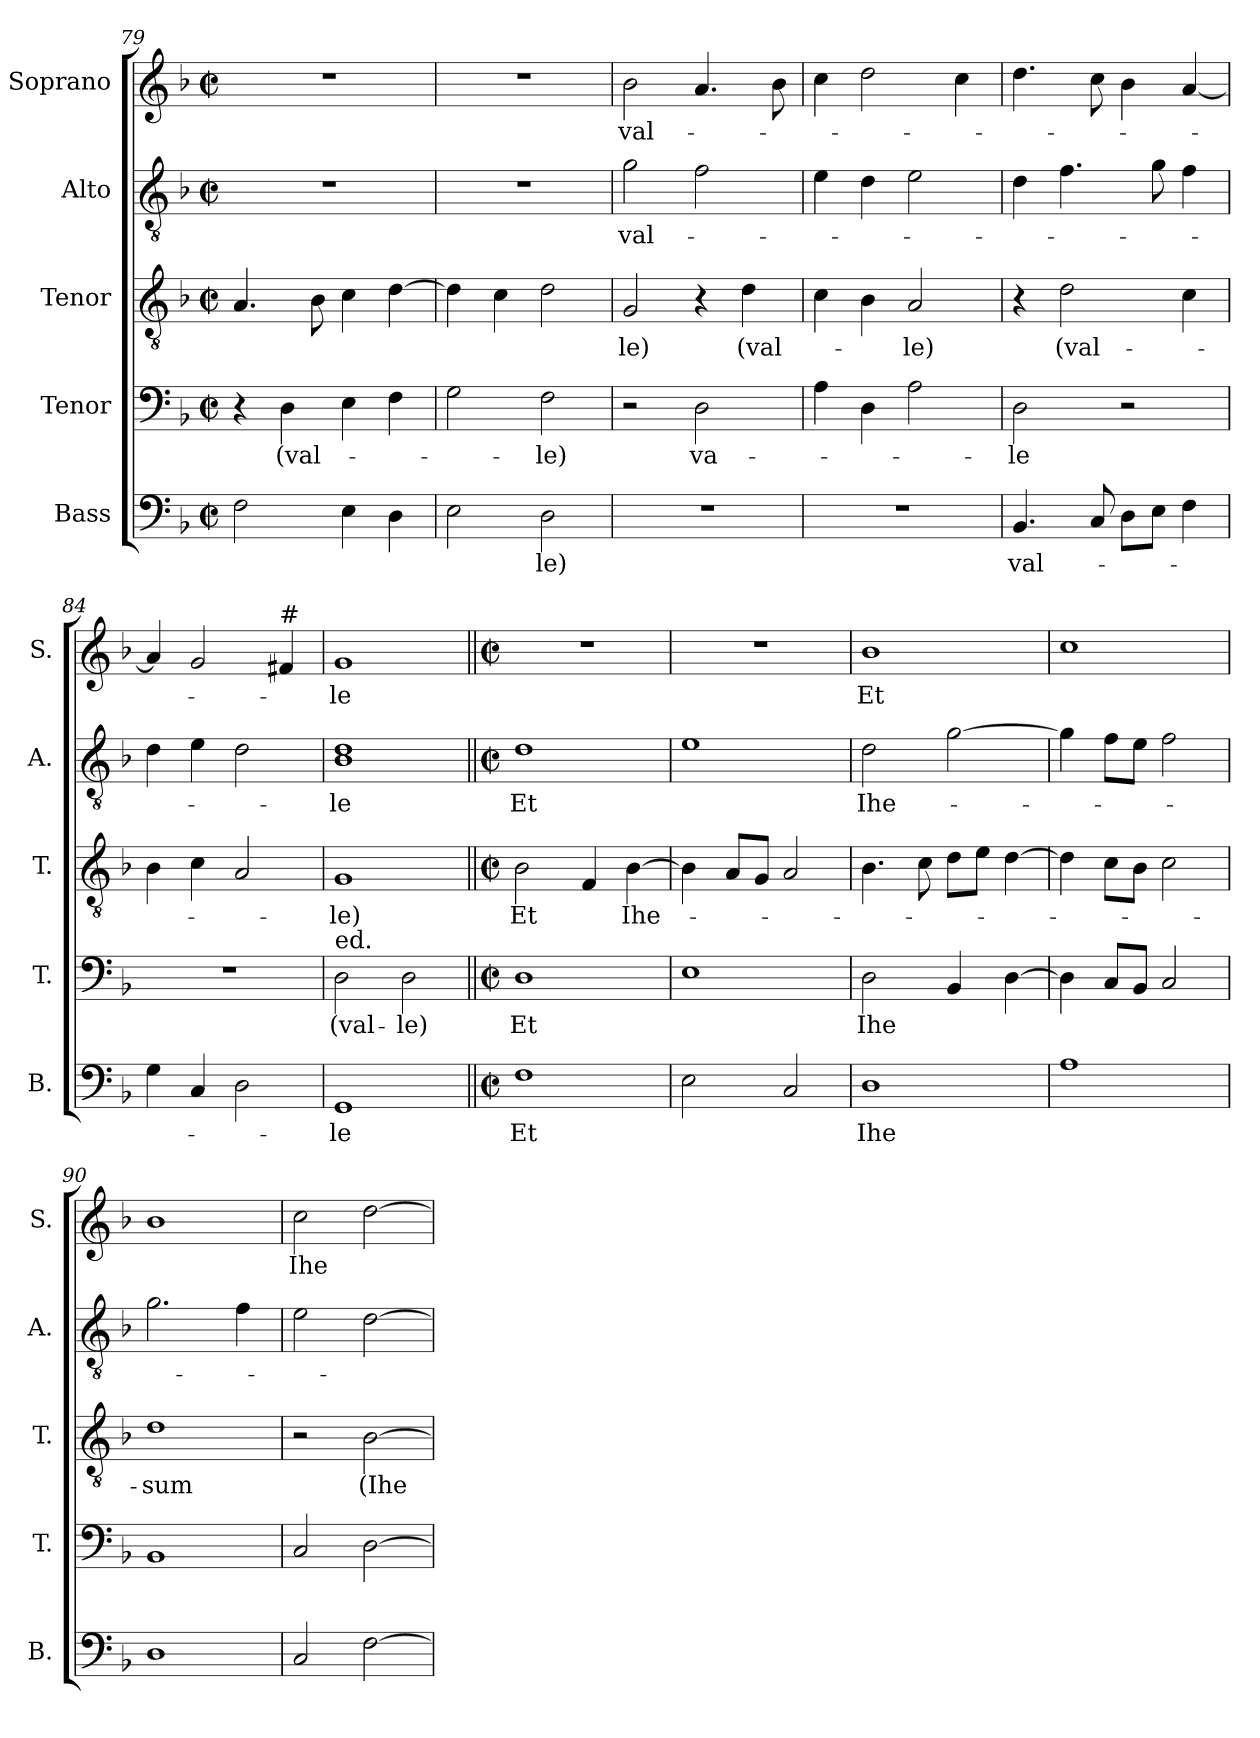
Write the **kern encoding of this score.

**kern	**text	**kern	**text	**kern	**text	**kern	**text	**kern	**text
*part5	*part5	*part4	*part4	*part3	*part3	*part2	*part2	*part1	*part1
*staff5	*staff5	*staff4	*staff4	*staff3	*staff3	*staff2	*staff2	*staff1	*staff1
*I"Bass	*	*I"Tenor	*	*I"Tenor	*	*I"Alto	*	*I"Soprano	*
*I'B.	*	*I'T.	*	*I'T.	*	*I'A.	*	*I'S.	*
*clefF4	*	*clefF4	*	*clefGv2	*	*clefGv2	*	*clefG2	*
*k[b-]	*	*k[b-]	*	*k[b-]	*	*k[b-]	*	*k[b-]	*
*M2/2	*	*M2/2	*	*M2/2	*	*M2/2	*	*M2/2	*
*met(c|)	*	*met(c|)	*	*met(c|)	*	*met(c|)	*	*met(c|)	*
=79	=79	=79	=79	=79	=79	=79	=79	=79	=79
2F\	.	4r	.	4.A/	.	1r	.	1r	.
!	!	!	!LO:LY:b	!	!	!	!	!	!
.	.	4D\	(val-	.	.	.	.	.	.
.	.	.	.	8B-\	.	.	.	.	.
4E\	.	4E\	.	4c\	.	.	.	.	.
4D\	.	4F\	.	[4d\	.	.	.	.	.
!!LO:PB:g=z
=80	=80	=80	=80	=80	=80	=80	=80	=80	=80
2E\	.	2G\	.	4d\]	.	1r	.	1r	.
.	.	.	.	4c\	.	.	.	.	.
!	!LO:LY:b	!	!LO:LY:b	!	!	!	!	!	!
2D\	-le)	2F\	-le)	2d\	.	.	.	.	.
=81	=81	=81	=81	=81	=81	=81	=81	=81	=81
!	!	!	!	!	!LO:LY:b	!	!LO:LY:b	!	!LO:LY:b
1r	.	2r	.	2G/	-le)	2g\	val-	2b-\	val-
!	!	!	!LO:LY:b	!	!	!	!	!	!
.	.	2D\	va-	4r	.	2f\	.	4.a/	.
!	!	!	!	!	!LO:LY:b	!	!	!	!
.	.	.	.	4d\	(val-	.	.	.	.
.	.	.	.	.	.	.	.	8b-\	.
=82	=82	=82	=82	=82	=82	=82	=82	=82	=82
1r	.	4A\	.	4c\	.	4e\	.	4cc\	.
.	.	4D\	.	4B-\	.	4d\	.	2dd\	.
!	!	!	!	!	!LO:LY:b	!	!	!	!
.	.	2A\	.	2A/	-le)	2e\	.	.	.
.	.	.	.	.	.	.	.	4cc\	.
=83	=83	=83	=83	=83	=83	=83	=83	=83	=83
!	!LO:LY:b	!	!LO:LY:b	!	!	!	!	!	!
4.BB-/	val-	2D\	-le	4r	.	4d\	.	4.dd\	.
!	!	!	!	!	!LO:LY:b	!	!	!	!
.	.	.	.	2d\	(val-	4.f\	.	.	.
8C/	.	.	.	.	.	.	.	8cc\	.
8D\L	.	2r	.	.	.	.	.	4b-\	.
8E\J	.	.	.	.	.	8g\	.	.	.
4F\	.	.	.	4c\	.	4f\	.	[4a/	.
=84	=84	=84	=84	=84	=84	=84	=84	=84	=84
4G\	.	1r	.	4B-\	.	4d\	.	4a/]	.
4C/	.	.	.	4c\	.	4e\	.	2g/	.
2D\	.	.	.	2A/	.	2d\	.	.	.
!	!	!	!	!	!	!	!	!LO:TX:a:t=#	!
.	.	.	.	.	.	.	.	4f#X/	.
=85	=85	=85	=85	=85	=85	=85	=85	=85	=85
!	!	!LO:TX:a:t=ed.	!	!	!	!	!	!	!
!	!LO:LY:b	!	!LO:LY:b	!	!LO:LY:b	!	!LO:LY:b	!	!LO:LY:b
1GG	-le	2D\	(val-	1G	-le)	1B- 1d	-le	1g	-le
!	!	!	!LO:LY:b	!	!	!	!	!	!
.	.	2D\	-le)	.	.	.	.	.	.
!!LO:LB:g=z
=86||	=86||	=86||	=86||	=86||	=86||	=86||	=86||	=86||	=86||
*M2/2	*	*M2/2	*	*M2/2	*	*M2/2	*	*M2/2	*
*met(c|)	*	*met(c|)	*	*met(c|)	*	*met(c|)	*	*met(c|)	*
!	!LO:LY:b	!	!LO:LY:b	!	!LO:LY:b	!	!LO:LY:b	!	!
1F	Et	1D	-Et	2B-\	-Et	1d	-Et	1r	.
.	.	.	.	4F/	.	.	.	.	.
!	!	!	!	!	!LO:LY:b	!	!	!	!
.	.	.	.	[4B-\	Ihe-	.	.	.	.
=87	=87	=87	=87	=87	=87	=87	=87	=87	=87
2E\	.	1E	.	4B-\]	.	1e	.	1r	.
.	.	.	.	8A/L	.	.	.	.	.
.	.	.	.	8G/J	.	.	.	.	.
2C/	.	.	.	2A/	.	.	.	.	.
=88	=88	=88	=88	=88	=88	=88	=88	=88	=88
!	!LO:LY:b	!	!LO:LY:b	!	!	!	!LO:LY:b	!	!LO:LY:b
1D	-Ihe	2D\	-Ihe	4.B-\	.	2d\	-Ihe-	1b-	-Et
.	.	.	.	8c\	.	.	.	.	.
.	.	4BB-/	.	8d\L	.	[2g\	.	.	.
.	.	.	.	8e\J	.	.	.	.	.
.	.	[4D\	.	[4d\	.	.	.	.	.
=89	=89	=89	=89	=89	=89	=89	=89	=89	=89
1A	.	4D\]	.	4d\]	.	4g\]	.	1cc	.
.	.	8C/L	.	8c\L	.	8f\L	.	.	.
.	.	8BB-/J	.	8B-\J	.	8e\J	.	.	.
.	.	2C/	.	2c\	.	2f\	.	.	.
=90	=90	=90	=90	=90	=90	=90	=90	=90	=90
!	!	!	!	!	!LO:LY:b	!	!	!	!
1D	.	1BB-	.	1d	-sum	2.g\	.	1b-	.
.	.	.	.	.	.	4f\	.	.	.
=91	=91	=91	=91	=91	=91	=91	=91	=91	=91
!	!	!	!	!	!	!	!	!	!LO:LY:b
2C/	.	2C/	.	2r	.	2e\	.	2cc\	Ihe
!	!	!	!	!	!LO:LY:b	!	!	!	!
[2F\	.	[2D\	.	[2B-\	(Ihe-	[2d\	.	[2dd\	.
=	=	=	=	=	=	=	=	=	=
*-	*-	*-	*-	*-	*-	*-	*-	*-	*-
